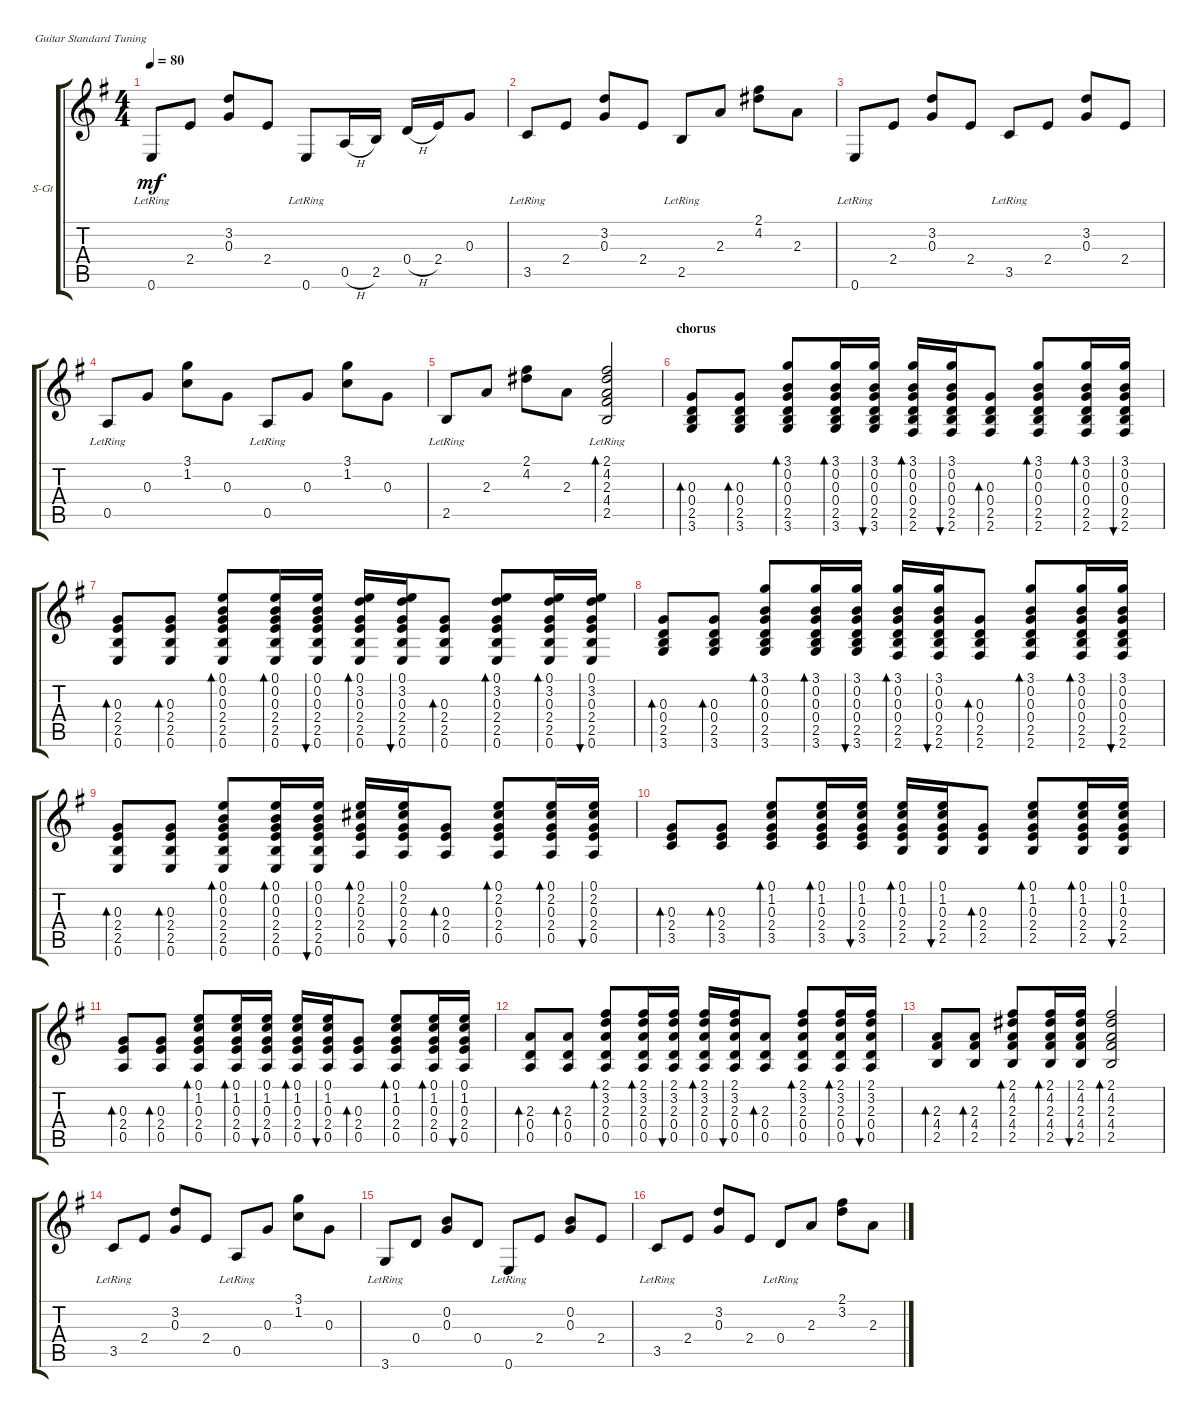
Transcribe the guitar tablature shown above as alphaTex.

\defaultSystemsLayout 4
\bracketExtendMode groupsimilarinstruments
\firstSystemTrackNameOrientation horizontal
\otherSystemsTrackNameOrientation horizontal
\track ("Steel Guitar" "S-Gt") {instrument acousticguitarsteel}
\staff {score tabs}
\tuning (E4 B3 G3 D3 A2 E2)
\ts (4 4)
\tempo 80
\clef g2
\ks eminor
0.6{lr}.8{dy mf} 2.4.8 (0.3 3.2).8 2.4.8 0.6{lr}.8 0.5{h}.16 2.5.16 0.4{h}.16 2.4.16 0.3.8 |
3.5{lr}.8 2.4.8 (0.3 3.2).8 2.4.8 2.5{lr}.8 2.3.8 (4.2 2.1).8 2.3.8 |
0.6{lr}.8 2.4.8 (0.3 3.2).8 2.4.8 3.5{lr}.8 2.4.8 (0.3 3.2).8 2.4.8 |
0.5{lr}.8 0.3.8 (1.2 3.1).8 0.3.8 0.5{lr}.8 0.3.8 (1.2 3.1).8 0.3.8 |
2.5{lr}.8 2.3.8 (4.2 2.1).8 2.3.8 (2.5{lr} 4.4 2.3 4.2 2.1).2{bd 30} |
\section ("" "chorus")
(2.5 0.4 0.3 3.6).8{bd 30} (2.5 0.4 0.3 3.6).8{bd 30} (2.5 0.4 0.3 0.2 3.1 3.6).8{bd 30} (2.5 0.4 0.3 0.2 3.1 3.6).16{bd 30} (2.5 0.4 0.3 0.2 3.1 3.6).16{bu 30} (2.5 0.4 0.3 0.2 3.1 2.6).16{bd 30} (2.5 0.4 0.3 0.2 3.1 2.6).16{bu 30} (2.5 0.4 0.3 2.6).8{bd 30} (2.5 0.4 0.3 0.2 3.1 2.6).8{bd 30} (2.5 0.4 0.3 0.2 3.1 2.6).16{bd 30} (2.5 0.4 0.3 0.2 3.1 2.6).16{bu 30} |
(2.5 2.4 0.3 0.6).8{bd 30} (2.5 2.4 0.3 0.6).8{bd 30} (2.5 2.4 0.3 0.2 0.1 0.6).8{bd 30} (2.5 2.4 0.3 0.2 0.1 0.6).16{bd 30} (2.5 2.4 0.3 0.2 0.1 0.6).16{bu 30} (2.5 2.4 0.3 3.2 0.1 0.6).16{bd 30} (2.5 2.4 0.3 3.2 0.1 0.6).16{bu 30} (2.5 2.4 0.3 0.6).8{bd 30} (2.5 2.4 0.3 3.2 0.1 0.6).8{bd 30} (2.5 2.4 0.3 3.2 0.1 0.6).16{bd 30} (2.5 2.4 0.3 3.2 0.1 0.6).16{bu 30} |
(2.5 0.4 0.3 3.6).8{bd 30} (2.5 0.4 0.3 3.6).8{bd 30} (2.5 0.4 0.3 0.2 3.1 3.6).8{bd 30} (2.5 0.4 0.3 0.2 3.1 3.6).16{bd 30} (2.5 0.4 0.3 0.2 3.1 3.6).16{bu 30} (2.5 0.4 0.3 0.2 3.1 2.6).16{bd 30} (2.5 0.4 0.3 0.2 3.1 2.6).16{bu 30} (2.5 0.4 0.3 2.6).8{bd 30} (2.5 0.4 0.3 0.2 3.1 2.6).8{bd 30} (2.5 0.4 0.3 0.2 3.1 2.6).16{bd 30} (2.5 0.4 0.3 0.2 3.1 2.6).16{bu 30} |
(2.5 2.4 0.3 0.6).8{bd 30} (2.5 2.4 0.3 0.6).8{bd 30} (2.5 2.4 0.3 0.2 0.1 0.6).8{bd 30} (2.5 2.4 0.3 0.2 0.1 0.6).16{bd 30} (2.5 2.4 0.3 0.2 0.1 0.6).16{bu 30} (0.5 2.4 0.3 2.2 0.1).16{bd 30} (0.5 2.4 0.3 2.2 0.1).16{bu 30} (0.5 2.4 0.3).8{bd 30} (0.5 2.4 0.3 2.2 0.1).8{bd 30} (0.5 2.4 0.3 2.2 0.1).16{bd 30} (0.5 2.4 0.3 2.2 0.1).16{bu 30} |
(3.5 2.4 0.3).8{bd 30} (3.5 2.4 0.3).8{bd 30} (3.5 2.4 0.3 1.2 0.1).8{bd 30} (3.5 2.4 0.3 1.2 0.1).16{bd 30} (3.5 2.4 0.3 1.2 0.1).16{bu 30} (2.5 2.4 0.3 1.2 0.1).16{bd 30} (2.5 2.4 0.3 1.2 0.1).16{bu 30} (2.5 2.4 0.3).8{bd 30} (2.5 2.4 0.3 1.2 0.1).8{bd 30} (2.5 2.4 0.3 1.2 0.1).16{bd 30} (2.5 2.4 0.3 1.2 0.1).16{bu 30} |
(0.5 2.4 0.3).8{bd 30} (0.5 2.4 0.3).8{bd 30} (0.5 2.4 0.3 1.2 0.1).8{bd 30} (0.5 2.4 0.3 1.2 0.1).16{bd 30} (0.5 2.4 0.3 1.2 0.1).16{bu 30} (0.5 2.4 0.3 1.2 0.1).16{bd 30} (0.5 2.4 0.3 1.2 0.1).16{bu 30} (0.5 2.4 0.3).8{bd 30} (0.5 2.4 0.3 1.2 0.1).8{bd 30} (0.5 2.4 0.3 1.2 0.1).16{bd 30} (0.5 2.4 0.3 1.2 0.1).16{bu 30} |
(0.5 0.4 2.3).8{bd 30} (0.5 0.4 2.3).8{bd 30} (0.5 0.4 2.3 3.2 2.1).8{bd 30} (0.5 0.4 2.3 3.2 2.1).16{bd 30} (0.5 0.4 2.3 3.2 2.1).16{bu 30} (0.5 0.4 2.3 3.2 2.1).16{bd 30} (0.5 0.4 2.3 3.2 2.1).16{bu 30} (0.5 0.4 2.3).8{bd 30} (0.5 0.4 2.3 3.2 2.1).8{bd 30} (0.5 0.4 2.3 3.2 2.1).16{bd 30} (0.5 0.4 2.3 3.2 2.1).16{bu 30} |
(2.5 4.4 2.3).8{bd 30} (2.5 4.4 2.3).8{bd 30} (2.5 4.4 2.3 4.2 2.1).8{bd 30} (2.5 4.4 2.3 4.2 2.1).16{bd 30} (2.5 4.4 2.3 4.2 2.1).16{bu 30} (2.5 4.4 2.3 4.2 2.1).2{bd 30} |
3.5{lr}.8 2.4.8 (0.3 3.2).8 2.4.8 0.5{lr}.8 0.3.8 (1.2 3.1).8 0.3.8 |
3.6{lr}.8 0.4.8 (0.3 0.2).8 0.4.8 0.6{lr}.8 2.4.8 (0.3 0.2).8 2.4.8 |
3.5{lr}.8 2.4.8 (0.3 3.2).8 2.4.8 0.4{lr}.8 2.3.8 (3.2 2.1).8 2.3.8
